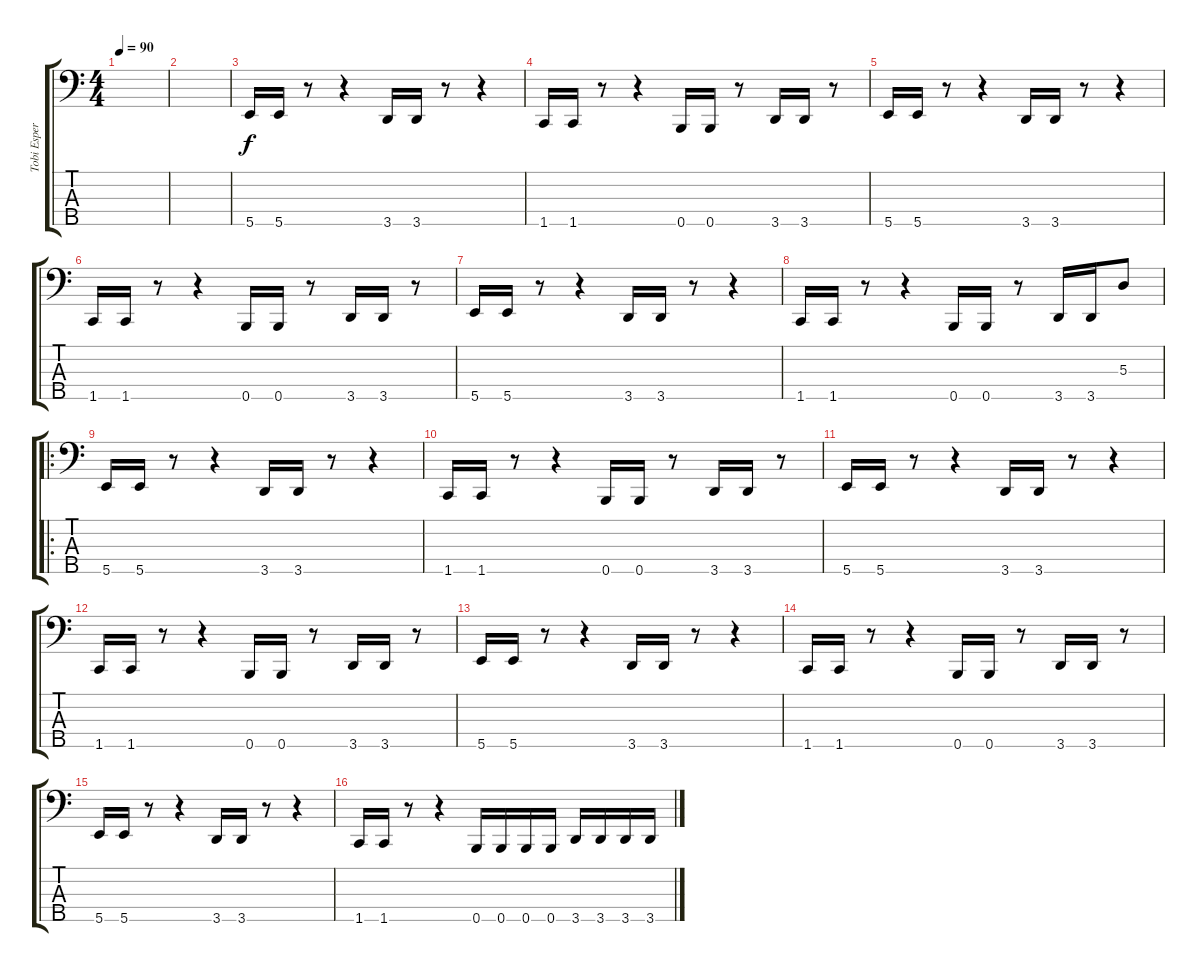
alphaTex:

\track ("Tobi Esperance" "Tobi Esper") {instrument electricbassfinger}
\staff {score tabs}
\tuning (G2 D2 A1 E1 B0) {hide}
\ts (4 4)
\tempo 90
\clef f4
\ks c
|
|
5.5.16 5.5.16 r.8 r.4 3.5.16 3.5.16 r.8 r.4 |
1.5.16 1.5.16 r.8 r.4 0.5.16 0.5.16 r.8 3.5.16 3.5.16 r.8 |
5.5.16 5.5.16 r.8 r.4 3.5.16 3.5.16 r.8 r.4 |
1.5.16 1.5.16 r.8 r.4 0.5.16 0.5.16 r.8 3.5.16 3.5.16 r.8 |
5.5.16 5.5.16 r.8 r.4 3.5.16 3.5.16 r.8 r.4 |
1.5.16 1.5.16 r.8 r.4 0.5.16 0.5.16 r.8 3.5.16 3.5.16 5.3.8 |
\ro
5.5.16 5.5.16 r.8 r.4 3.5.16 3.5.16 r.8 r.4 |
1.5.16 1.5.16 r.8 r.4 0.5.16 0.5.16 r.8 3.5.16 3.5.16 r.8 |
5.5.16 5.5.16 r.8 r.4 3.5.16 3.5.16 r.8 r.4 |
1.5.16 1.5.16 r.8 r.4 0.5.16 0.5.16 r.8 3.5.16 3.5.16 r.8 |
5.5.16 5.5.16 r.8 r.4 3.5.16 3.5.16 r.8 r.4 |
1.5.16 1.5.16 r.8 r.4 0.5.16 0.5.16 r.8 3.5.16 3.5.16 r.8 |
5.5.16 5.5.16 r.8 r.4 3.5.16 3.5.16 r.8 r.4 |
1.5.16 1.5.16 r.8 r.4 0.5.16 0.5.16 0.5.16 0.5.16 3.5.16 3.5.16 3.5.16 3.5.16
